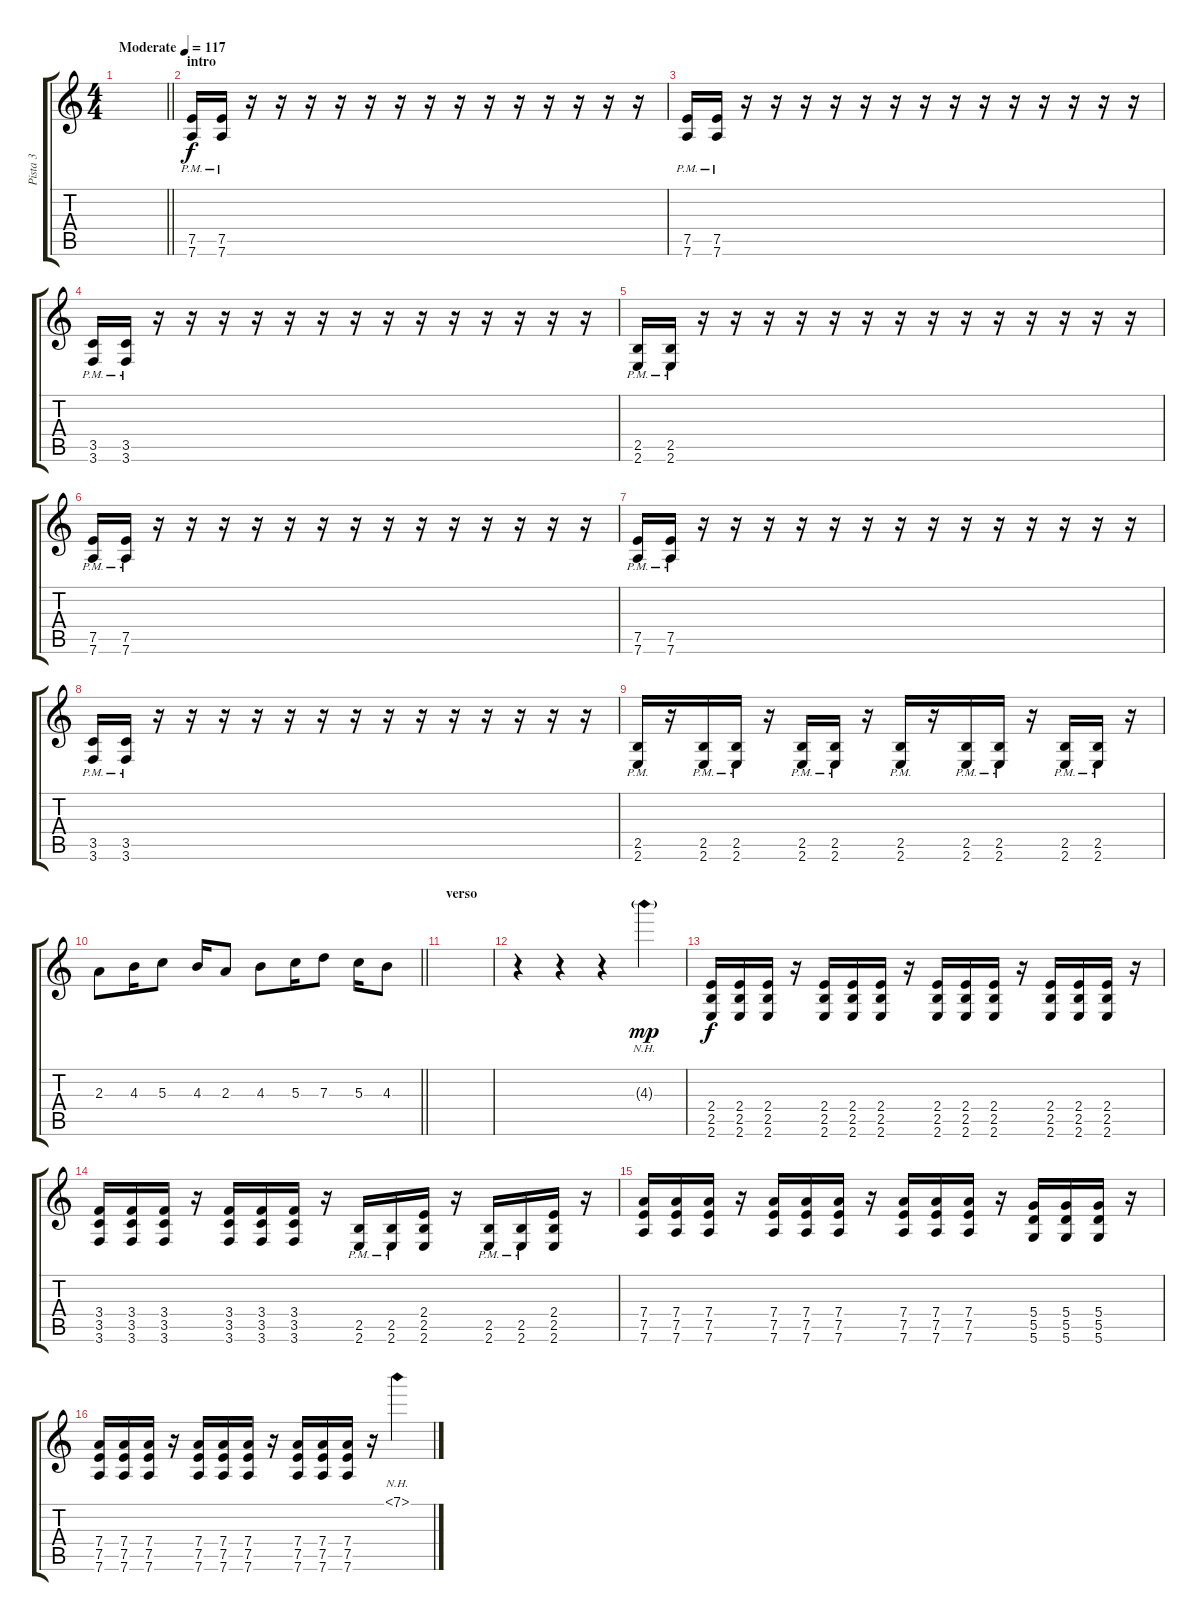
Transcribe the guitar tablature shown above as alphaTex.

\track ("Pista 3" "Pista 3") {instrument distortionguitar}
\staff {score tabs}
\tuning (E4 B3 G3 D3 A2 D2) {hide}
\ts (4 4)
\tempo (117 "Moderate")
\clef g2
\barLineRight lightlight
\ks c
|
\section ("" "intro")
\ks aminor
(7.5{pm} 7.6{pm}).16 (7.5{pm} 7.6{pm}).16 r.16 r.16 r.16 r.16 r.16 r.16 r.16 r.16 r.16 r.16 r.16 r.16 r.16 r.16 |
(7.5{pm} 7.6{pm}).16 (7.5{pm} 7.6{pm}).16 r.16 r.16 r.16 r.16 r.16 r.16 r.16 r.16 r.16 r.16 r.16 r.16 r.16 r.16 |
(3.5{pm} 3.6{pm}).16 (3.5{pm} 3.6{pm}).16 r.16 r.16 r.16 r.16 r.16 r.16 r.16 r.16 r.16 r.16 r.16 r.16 r.16 r.16 |
(2.5{pm} 2.6{pm}).16 (2.5{pm} 2.6{pm}).16 r.16 r.16 r.16 r.16 r.16 r.16 r.16 r.16 r.16 r.16 r.16 r.16 r.16 r.16 |
(7.5{pm} 7.6{pm}).16 (7.5{pm} 7.6{pm}).16 r.16 r.16 r.16 r.16 r.16 r.16 r.16 r.16 r.16 r.16 r.16 r.16 r.16 r.16 |
(7.5{pm} 7.6{pm}).16 (7.5{pm} 7.6{pm}).16 r.16 r.16 r.16 r.16 r.16 r.16 r.16 r.16 r.16 r.16 r.16 r.16 r.16 r.16 |
(3.5{pm} 3.6{pm}).16 (3.5{pm} 3.6{pm}).16 r.16 r.16 r.16 r.16 r.16 r.16 r.16 r.16 r.16 r.16 r.16 r.16 r.16 r.16 |
(2.5{pm} 2.6{pm}).16 r.16 (2.5{pm} 2.6{pm}).16 (2.5{pm} 2.6{pm}).16 r.16 (2.5{pm} 2.6{pm}).16 (2.5{pm} 2.6{pm}).16 r.16 (2.5{pm} 2.6{pm}).16 r.16 (2.5{pm} 2.6{pm}).16 (2.5{pm} 2.6{pm}).16 r.16 (2.5{pm} 2.6{pm}).16 (2.5{pm} 2.6{pm}).16 r.16 |
\barLineRight lightlight
2.3.8 4.3.16 5.3.8 4.3.16 2.3.8 4.3.8 5.3.16 7.3.8 5.3.16 4.3.8 |
\section ("" "verso")
|
r.4 r.4 r.4 4.3{nh g}.4{dy mp} |
(2.4 2.5 2.6).16{dy f} (2.4 2.5 2.6).16 (2.4 2.5 2.6).16 r.16 (2.4 2.5 2.6).16 (2.4 2.5 2.6).16 (2.4 2.5 2.6).16 r.16 (2.4 2.5 2.6).16 (2.4 2.5 2.6).16 (2.4 2.5 2.6).16 r.16 (2.4 2.5 2.6).16 (2.4 2.5 2.6).16 (2.4 2.5 2.6).16 r.16 |
(3.4 3.5 3.6).16 (3.4 3.5 3.6).16 (3.4 3.5 3.6).16 r.16 (3.4 3.5 3.6).16 (3.4 3.5 3.6).16 (3.4 3.5 3.6).16 r.16 (2.5{pm} 2.6{pm}).16 (2.5{pm} 2.6{pm}).16 (2.4 2.5 2.6).16 r.16 (2.5{pm} 2.6{pm}).16 (2.5{pm} 2.6{pm}).16 (2.4 2.5 2.6).16 r.16 |
(7.4 7.5 7.6).16 (7.4 7.5 7.6).16 (7.4 7.5 7.6).16 r.16 (7.4 7.5 7.6).16 (7.4 7.5 7.6).16 (7.4 7.5 7.6).16 r.16 (7.4 7.5 7.6).16 (7.4 7.5 7.6).16 (7.4 7.5 7.6).16 r.16 (5.4 5.5 5.6).16 (5.4 5.5 5.6).16 (5.4 5.5 5.6).16 r.16 |
(7.4 7.5 7.6).16 (7.4 7.5 7.6).16 (7.4 7.5 7.6).16 r.16 (7.4 7.5 7.6).16 (7.4 7.5 7.6).16 (7.4 7.5 7.6).16 r.16 (7.4 7.5 7.6).16 (7.4 7.5 7.6).16 (7.4 7.5 7.6).16 r.16 7.1{nh}.4
